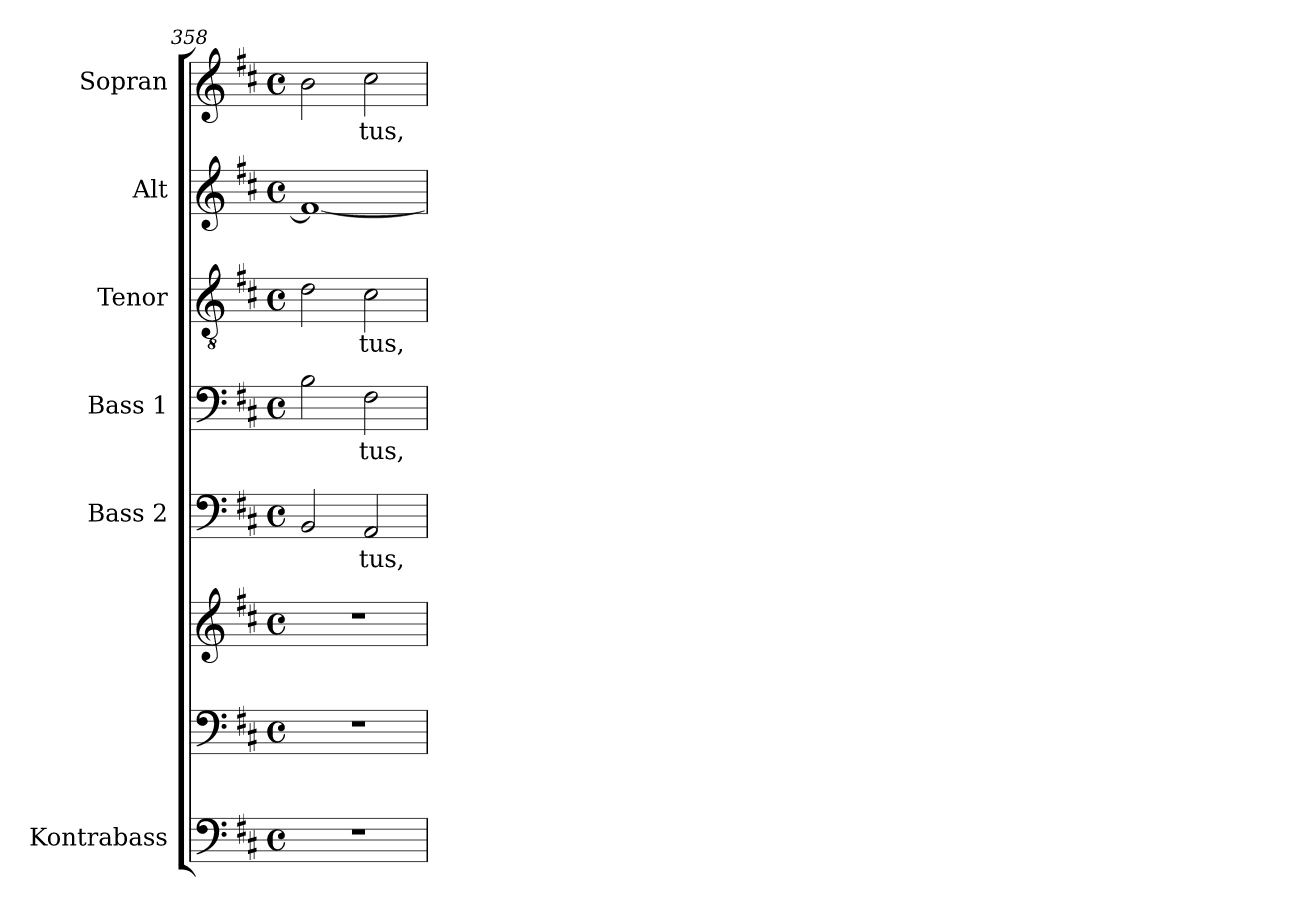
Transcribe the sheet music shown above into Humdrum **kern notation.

**kern	**kern	**kern	**kern	**text	**kern	**text	**kern	**text	**kern	**kern	**text
*part7	*part6	*part6	*part5	*part5	*part4	*part4	*part3	*part3	*part2	*part1	*part1
*staff8	*staff7	*staff6	*staff5	*staff5	*staff4	*staff4	*staff3	*staff3	*staff2	*staff1	*staff1
*I"Kontrabass	*	*	*I"Bass 2	*	*I"Bass 1	*	*I"Tenor	*	*I"Alt	*I"Sopran	*
*I'Kb.	*	*	*I'B. 2	*	*I'B. 1	*	*I'T.	*	*I'A.	*I'S.	*
*clefF4	*clefF4	*clefG2	*clefF4	*	*clefF4	*	*clefGv2	*	*clefG2	*clefG2	*
*ITrd7c12	*	*	*	*	*	*	*	*	*	*	*
*k[f#c#]	*k[f#c#]	*k[f#c#]	*k[f#c#]	*	*k[f#c#]	*	*k[f#c#]	*	*k[f#c#]	*k[f#c#]	*
*D:	*D:	*D:	*D:	*	*D:	*	*D:	*	*D:	*D:	*
*M4/4	*M4/4	*M4/4	*M4/4	*	*M4/4	*	*M4/4	*	*M4/4	*M4/4	*
*met(c)	*met(c)	*met(c)	*met(c)	*	*met(c)	*	*met(c)	*	*met(c)	*met(c)	*
=358	=358	=358	=358	=358	=358	=358	=358	=358	=358	=358	=358
1r	1r	1r	2BB/	.	2B\	.	2d\	.	1f#_	2b\	.
!	!	!	!	!LO:LY:b	!	!LO:LY:b	!	!LO:LY:b	!	!	!LO:LY:b
.	.	.	2AA/	-tus,	2F#\	-tus,	2c#\	-tus,	.	2cc#\	-tus,
=	=	=	=	=	=	=	=	=	=	=	=
*-	*-	*-	*-	*-	*-	*-	*-	*-	*-	*-	*-
